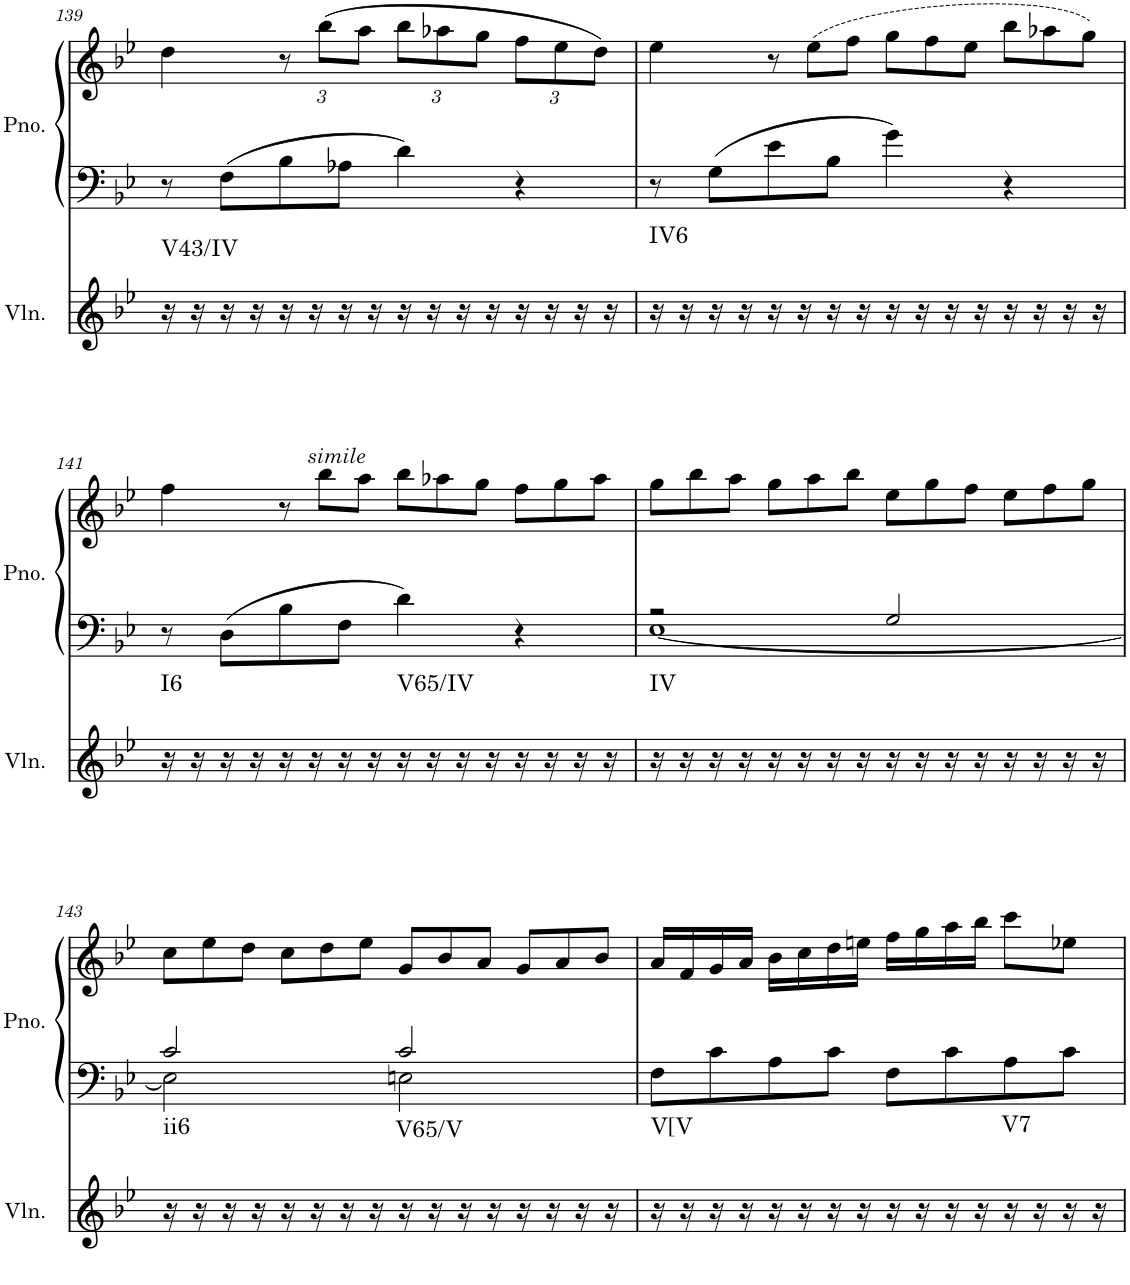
**kern	**harte	**kern	**kern
*part2	*part2	*part1	*part1
*staff3	*	*staff2	*staff1
*I"Violin	*	*I"Piano, Piano right	*
*I'Vln.	*	*I'Pno.	*
!!LO:PB:g=z
*clefG2	*	*clefF4	*clefG2
*k[b-e-]	*	*k[b-e-]	*k[b-e-]
*M2/2	*	*M2/2	*M2/2
*met(c|)	*	*met(c|)	*met(c|)
=139	=139	=139	=139
!	!LO:H:kt=V43/IV	!	!
16r	N	8r	4dd\
16r	.	.	.
16r	.	8F\L	.
16r	.	.	.
*	*	*	*Xbrackettup
16r	.	8B-\	12r
16r	.	.	.
.	.	.	(12bb-\L
16r	.	8A-X\J	.
.	.	.	12aa\J
16r	.	.	.
16r	.	4d\	12bb-\L
16r	.	.	.
.	.	.	12aa-X\
16r	.	.	.
.	.	.	12gg\J
16r	.	.	.
16r	.	4r	12ff\L
16r	.	.	.
.	.	.	12ee-\
16r	.	.	.
.	.	.	12dd\J)
16r	.	.	.
=140	=140	=140	=140
!	!LO:H:kt=IV6	!	!
16r	N	8r	4ee-\
16r	.	.	.
16r	.	8G\L	.
16r	.	.	.
*	*	*	*Xtuplet
16r	.	8e-\	12r
16r	.	.	.
.	.	.	(12ee-\L
16r	.	8B-\J	.
.	.	.	12ff\J
16r	.	.	.
16r	.	4g\	12gg\L
16r	.	.	.
.	.	.	12ff\
16r	.	.	.
.	.	.	12ee-\J
16r	.	.	.
16r	.	4r	12bb-\L
16r	.	.	.
.	.	.	12aa-X\
16r	.	.	.
.	.	.	12gg\J)
16r	.	.	.
!!LO:LB:g=z
=141	=141	=141	=141
!	!LO:H:kt=I6	!	!
16r	N	8r	4ff\
16r	.	.	.
16r	.	8D\L	.
16r	.	.	.
16r	.	8B-\	12r
16r	.	.	.
!	!	!	!LO:TX:a:i:t=simile
.	.	.	12bb-\L
16r	.	8F\J	.
.	.	.	12aa\J
16r	.	.	.
!	!LO:H:kt=V65/IV	!	!
16r	N	4d\	12bb-\L
16r	.	.	.
.	.	.	12aa-X\
16r	.	.	.
.	.	.	12gg\J
16r	.	.	.
16r	.	4r	12ff\L
16r	.	.	.
.	.	.	12gg\
16r	.	.	.
.	.	.	12aa-\J
16r	.	.	.
=142	=142	=142	=142
*	*	*^	*
!	!LO:H:kt=IV	!	!	!
16r	N	2r	[1E-	12gg\L
16r	.	.	.	.
.	.	.	.	12bb-\
16r	.	.	.	.
.	.	.	.	12aa\J
16r	.	.	.	.
16r	.	.	.	12gg\L
16r	.	.	.	.
.	.	.	.	12aa\
16r	.	.	.	.
.	.	.	.	12bb-\J
16r	.	.	.	.
16r	.	2G/	.	12ee-\L
16r	.	.	.	.
.	.	.	.	12gg\
16r	.	.	.	.
.	.	.	.	12ff\J
16r	.	.	.	.
16r	.	.	.	12ee-\L
16r	.	.	.	.
.	.	.	.	12ff\
16r	.	.	.	.
.	.	.	.	12gg\J
16r	.	.	.	.
!!LO:LB:g=z
=143	=143	=143	=143	=143
!	!LO:H:kt=ii6	!	!	!
16r	N	2c/	2E-\]	12cc\L
16r	.	.	.	.
.	.	.	.	12ee-\
16r	.	.	.	.
.	.	.	.	12dd\J
16r	.	.	.	.
16r	.	.	.	12cc\L
16r	.	.	.	.
.	.	.	.	12dd\
16r	.	.	.	.
.	.	.	.	12ee-\J
16r	.	.	.	.
!	!LO:H:kt=V65/V	!	!	!
16r	N	2c/	2En\	12g/L
16r	.	.	.	.
.	.	.	.	12b-/
16r	.	.	.	.
.	.	.	.	12a/J
16r	.	.	.	.
16r	.	.	.	12g/L
16r	.	.	.	.
.	.	.	.	12a/
16r	.	.	.	.
.	.	.	.	12b-/J
16r	.	.	.	.
*	*	*v	*v	*
=144	=144	=144	=144
!	!LO:H:kt=V[V	!	!
16r	N	8F\L	16a/LL
16r	.	.	16f/
16r	.	8c\	16g/
16r	.	.	16a/JJ
16r	.	8A\	16b-\LL
16r	.	.	16cc\
16r	.	8c\J	16dd\
16r	.	.	16een\JJ
16r	.	8F\L	16ff\LL
16r	.	.	16gg\
16r	.	8c\	16aa\
16r	.	.	16bb-\JJ
!	!LO:H:kt=V7	!	!
16r	N	8A\	8ccc\L
16r	.	.	.
16r	.	8c\J	8ee-X\J
16r	.	.	.
=	=	=	=
*-	*-	*-	*-
